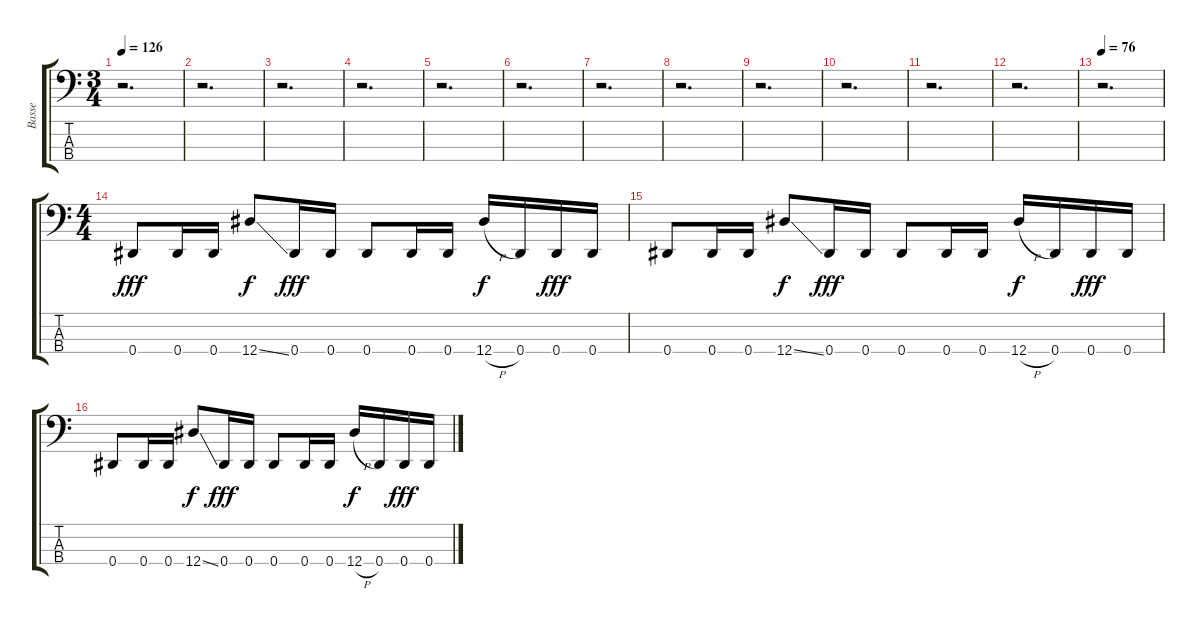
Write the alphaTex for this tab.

\track ("Basse" "Basse") {instrument electricbasspick}
\staff {score tabs}
\tuning (Gb2 Db2 Ab1 Eb1) {hide}
\ts (3 4)
\tempo 126
\clef f4
\ks c
r.2{d dy fff instrument electricbasspick} |
r.2{d} |
r.2{d} |
r.2{d} |
r.2{d} |
r.2{d} |
r.2{d} |
r.2{d} |
r.2{d} |
r.2{d} |
r.2{d} |
r.2{d} |
\tempo 76
r.2{d} |
\ts (4 4)
0.4.8 0.4.16 0.4.16 12.4{ss}.8{dy f} 0.4.16{dy fff} 0.4.16 0.4.8 0.4.16 0.4.16 12.4{h}.16{dy f} 0.4.16 0.4.16{dy fff} 0.4.16 |
0.4.8 0.4.16 0.4.16 12.4{ss}.8{dy f} 0.4.16{dy fff} 0.4.16 0.4.8 0.4.16 0.4.16 12.4{h}.16{dy f} 0.4.16 0.4.16{dy fff} 0.4.16 |
0.4.8 0.4.16 0.4.16 12.4{ss}.8{dy f} 0.4.16{dy fff} 0.4.16 0.4.8 0.4.16 0.4.16 12.4{h}.16{dy f} 0.4.16 0.4.16{dy fff} 0.4.16
